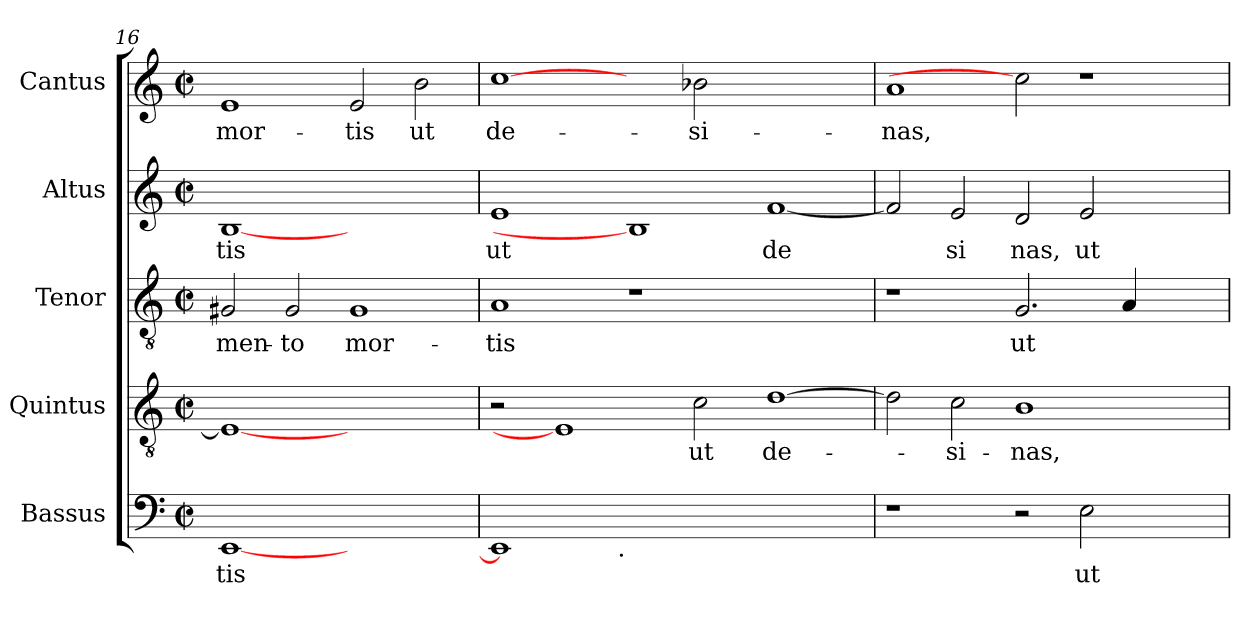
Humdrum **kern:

**kern	**text	**kern	**text	**kern	**text	**kern	**text	**kern	**text
*part5	*part5	*part4	*part4	*part3	*part3	*part2	*part2	*part1	*part1
*staff5	*staff5	*staff4	*staff4	*staff3	*staff3	*staff2	*staff2	*staff1	*staff1
*I"Bassus	*	*I"Quintus	*	*I"Tenor	*	*I"Altus	*	*I"Cantus	*
*clefF4	*	*clefGv2	*	*clefGv2	*	*clefG2	*	*clefG2	*
*M2/2	*	*M2/2	*	*M2/2	*	*M2/2	*	*M2/2	*
*met(c|)	*	*met(c|)	*	*met(c|)	*	*met(c|)	*	*met(c|)	*
=16	=16	=16	=16	=16	=16	=16	=16	=16	=16
!	!LO:LY:b:cj	!	!	!	!LO:LY:b:cj	!	!LO:LY:b:cj	!	!LO:LY:b:cj
[1EE	tis	1E_	.	2G#X/	-men-	[1B	tis	1e	mor-
!	!	!	!	!	!LO:LY:b:cj	!	!	!	!
.	.	.	.	2G#/	-to	.	.	.	.
!	!	!	!	!	!LO:LY:b:cj	!	!	!	!LO:LY:b:cj
1ryy	.	1ryy	.	1G#	mor-	1ryy	.	2e/	-tis
!	!	!	!	!	!	!	!	!	!LO:LY:b:cj
.	.	.	.	.	.	.	.	2b\	ut
!!LO:PB:g=z
=17	=17	=17	=17	=17	=17	=17	=17	=17	=17
!	!	!	!	!	!LO:LY:b:cj	!	!LO:LY:b:cj	!	!LO:LY:b:cj
*^	*	*	*	*	*	*	*	*	*
1EE]	2ryy	.	2r	.	1A	-tis	1e	ut	[1cc	de-
.	4...ryy	.	1E]	.	.	.	.	.	.	.
!	!LO:TX:b:t=.	!	!	!	!	!	!	!	!	!
.	1ryy	.	.	.	.	.	.	.	.	.
0ryy	.	.	.	.	1r	.	1B]	.	2ryy	.
!	!	!	!	!LO:LY:b:cj	!	!	!	!	!	!LO:LY:b:cj
.	.	.	2c\	ut	.	.	.	.	2b-X\	-si-
.	1ryy	.	.	.	.	.	.	.	.	.
!	!	!	!	!LO:LY:b:cj	!	!	!	!LO:LY:b:cj	!	!
.	.	.	[>1d	de-	1ryy	.	[<1f	de	1ryy	.
.	32ryy	.	.	.	.	.	.	.	.	.
=18	=18	=18	=18	=18	=18	=18	=18	=18	=18	=18
!	!	!	!	!	!	!	!	!	!	!LO:LY:b:cj
*v	*v	*	*	*	*	*	*	*	*	*
1r	.	2d\]	.	1r	.	2f/]	.	1a	-nas,
!	!	!	!LO:LY:b:cj	!	!	!	!LO:LY:b:cj	!	!
.	.	2c\	-si-	.	.	2e/	si	.	.
!	!	!	!LO:LY:b:cj	!	!LO:LY:b:cj	!	!LO:LY:b:cj	!	!
2r	.	1B	-nas,	2.G/	ut	2d/	nas,	2cc]	.
!	!LO:LY:b:cj	!	!	!	!	!	!LO:LY:b:cj	!	!
2E\	ut	.	.	.	.	2e/	ut	1r	.
.	.	.	.	4A/	.	.	.	.	.
2ryy	.	2ryy	.	2ryy	.	2ryy	.	.	.
=	=	=	=	=	=	=	=	=	=
*-	*-	*-	*-	*-	*-	*-	*-	*-	*-
